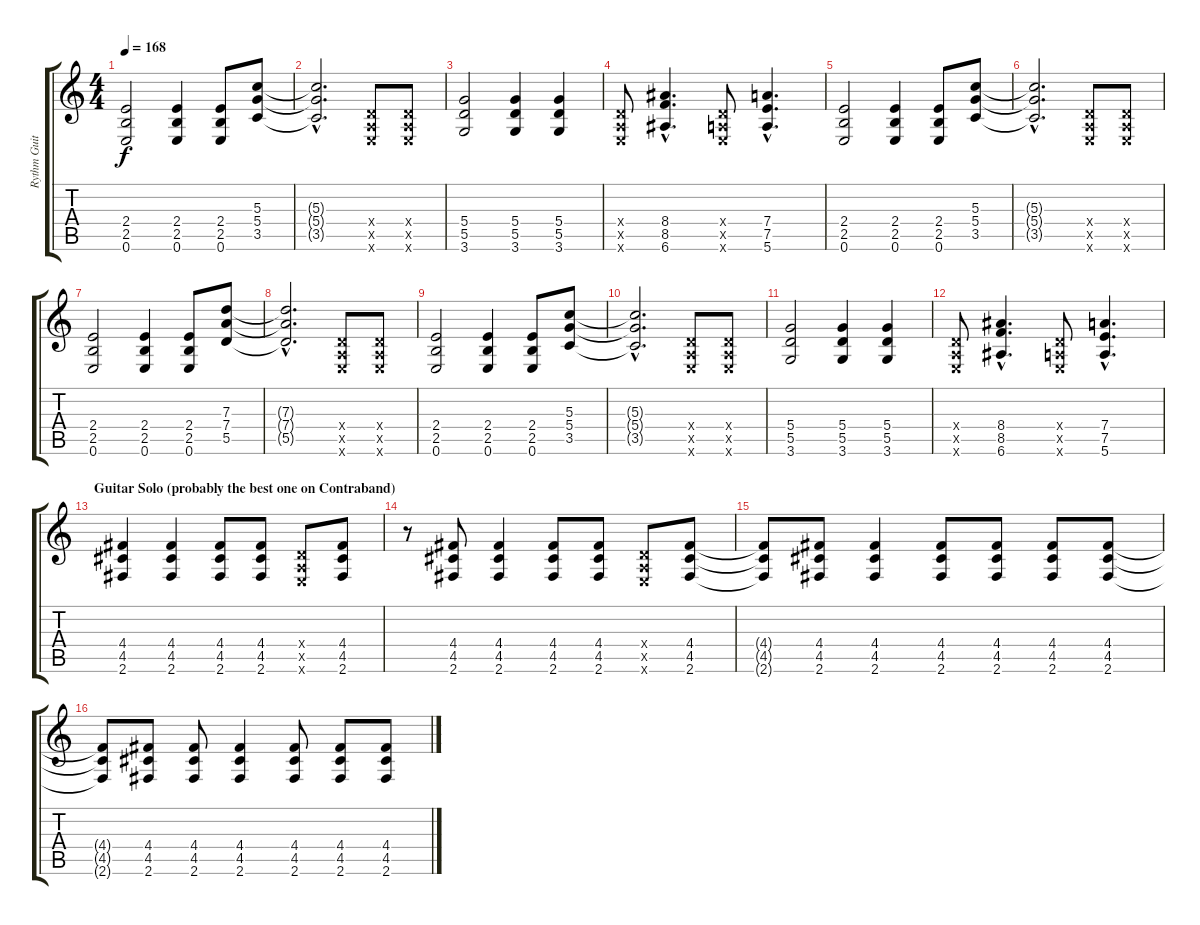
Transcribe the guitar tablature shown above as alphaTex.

\track ("Rythm Guitar One (kinda overdriven)" "Rythm Guit") {instrument overdrivenguitar}
\staff {score tabs}
\tuning (E4 B3 G3 D3 A2 E2) {hide}
\ts (4 4)
\tempo 168
\clef g2
\ks c
(2.4 2.5 0.6).2{dy f} (2.4 2.5 0.6).4 (2.4 2.5 0.6).8 (5.3 5.4 3.5).8 |
(5.3{hac t} 5.4{hac t} 3.5{hac t}).2{d} (0.4{x} 0.5{x} 0.6{x}).8 (0.4{x} 0.5{x} 0.6{x}).8 |
(5.4 5.5 3.6).2 (5.4 5.5 3.6).4 (5.4 5.5 3.6).4 |
(0.4{x} 0.5{x} 0.6{x}).8 (8.4{hac} 8.5{hac} 6.6{hac}).4{d} (0.4{x} 0.5{x} 0.6{x}).8 (7.4{hac} 7.5{hac} 5.6{hac}).4{d} |
(2.4 2.5 0.6).2 (2.4 2.5 0.6).4 (2.4 2.5 0.6).8 (5.3 5.4 3.5).8 |
(5.3{hac t} 5.4{hac t} 3.5{hac t}).2{d} (0.4{x} 0.5{x} 0.6{x}).8 (0.4{x} 0.5{x} 0.6{x}).8 |
(2.4 2.5 0.6).2 (2.4 2.5 0.6).4 (2.4 2.5 0.6).8 (7.3 7.4 5.5).8 |
(7.3{hac t} 7.4{hac t} 5.5{hac t}).2{d} (0.4{x} 0.5{x} 0.6{x}).8 (0.4{x} 0.5{x} 0.6{x}).8 |
(2.4 2.5 0.6).2 (2.4 2.5 0.6).4 (2.4 2.5 0.6).8 (5.3 5.4 3.5).8 |
(5.3{hac t} 5.4{hac t} 3.5{hac t}).2{d} (0.4{x} 0.5{x} 0.6{x}).8 (0.4{x} 0.5{x} 0.6{x}).8 |
(5.4 5.5 3.6).2 (5.4 5.5 3.6).4 (5.4 5.5 3.6).4 |
(0.4{x} 0.5{x} 0.6{x}).8 (8.4{hac} 8.5{hac} 6.6{hac}).4{d} (0.4{x} 0.5{x} 0.6{x}).8 (7.4{hac} 7.5{hac} 5.6{hac}).4{d} |
\section ("" "Guitar Solo (probably the best one on Contraband)")
(4.4 4.5 2.6).4 (4.4 4.5 2.6).4 (4.4 4.5 2.6).8 (4.4 4.5 2.6).8 (0.4{x} 0.5{x} 0.6{x}).8 (4.4 4.5 2.6).8 |
r.8 (4.4 4.5 2.6).8 (4.4 4.5 2.6).4 (4.4 4.5 2.6).8 (4.4 4.5 2.6).8 (0.4{x} 0.5{x} 0.6{x}).8 (4.4 4.5 2.6).8 |
(4.4{t} 4.5{t} 2.6{t}).8 (4.4 4.5 2.6).8 (4.4 4.5 2.6).4 (4.4 4.5 2.6).8 (4.4 4.5 2.6).8 (4.4 4.5 2.6).8 (4.4 4.5 2.6).8 |
(4.4{t} 4.5{t} 2.6{t}).8 (4.4 4.5 2.6).8 (4.4 4.5 2.6).8 (4.4 4.5 2.6).4 (4.4 4.5 2.6).8 (4.4 4.5 2.6).8 (4.4 4.5 2.6).8
